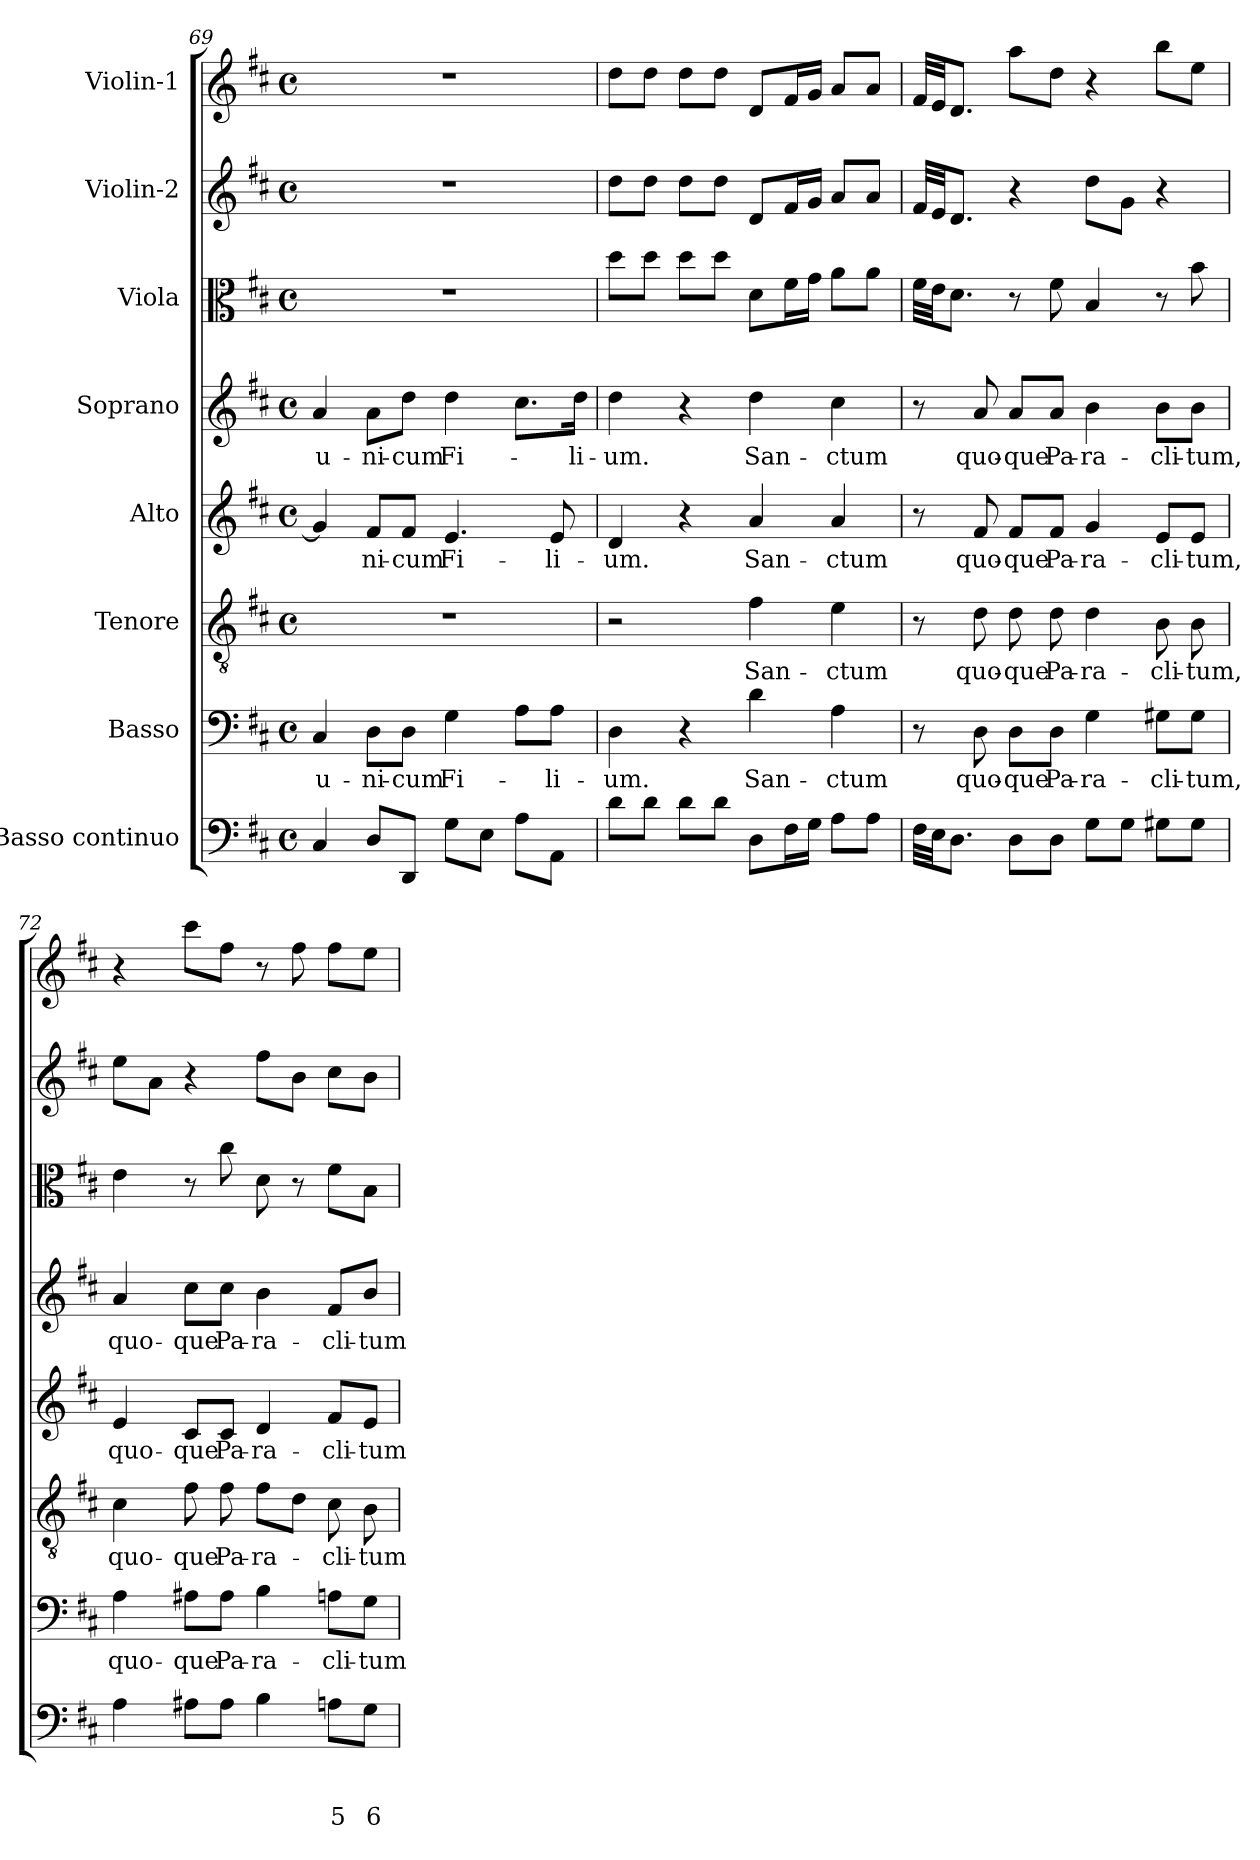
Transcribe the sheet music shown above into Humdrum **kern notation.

**kern	**text	**text	**text	**kern	**text	**kern	**text	**kern	**text	**kern	**text	**kern	**kern	**kern
*part8	*part8	*part8	*part8	*part7	*part7	*part6	*part6	*part5	*part5	*part4	*part4	*part3	*part2	*part1
*staff8	*staff8	*staff8	*staff8	*staff7	*staff7	*staff6	*staff6	*staff5	*staff5	*staff4	*staff4	*staff3	*staff2	*staff1
*I"Basso continuo	*	*	*	*I"Basso	*	*I"Tenore	*	*I"Alto	*	*I"Soprano	*	*I"Viola	*I"Violin-2	*I"Violin-1
!!LO:PB:g=z
*clefF4	*	*	*	*clefF4	*	*clefGv2	*	*clefG2	*	*clefG2	*	*clefC3	*clefG2	*clefG2
*k[f#c#]	*	*	*	*k[f#c#]	*	*k[f#c#]	*	*k[f#c#]	*	*k[f#c#]	*	*k[f#c#]	*k[f#c#]	*k[f#c#]
*D:	*	*	*	*D:	*	*D:	*	*D:	*	*D:	*	*D:	*D:	*D:
*M4/4	*	*	*	*M4/4	*	*M4/4	*	*M4/4	*	*M4/4	*	*M4/4	*M4/4	*M4/4
*met(c)	*	*	*	*met(c)	*	*met(c)	*	*met(c)	*	*met(c)	*	*met(c)	*met(c)	*met(c)
=69	=69	=69	=69	=69	=69	=69	=69	=69	=69	=69	=69	=69	=69	=69
!	!	!	!	!	!LO:LY:b	!	!	!	!	!	!LO:LY:b	!	!	!
4C#/	.	.	.	4C#/	u-	1r	.	4g/]	.	4a/	u-	1r	1r	1r
!	!	!	!	!	!LO:LY:b	!	!	!	!LO:LY:b	!	!LO:LY:b	!	!	!
8D/L	.	.	.	8D\L	-ni-	.	.	8f#/L	-ni-	8a\L	-ni-	.	.	.
!	!	!	!	!	!LO:LY:b	!	!	!	!LO:LY:b	!	!LO:LY:b	!	!	!
8DD/J	.	.	.	8D\J	-cum	.	.	8f#/J	-cum	8dd\J	-cum	.	.	.
!	!	!	!	!	!LO:LY:b	!	!	!	!LO:LY:b	!	!LO:LY:b	!	!	!
8G\L	.	.	.	4G\	Fi-	.	.	4.e/	Fi-	4dd\	Fi-	.	.	.
8E\J	.	.	.	.	.	.	.	.	.	.	.	.	.	.
8A\L	.	.	.	8A\L	.	.	.	.	.	8.cc#\L	.	.	.	.
!	!	!	!	!	!LO:LY:b	!	!	!	!LO:LY:b	!	!	!	!	!
8AA\J	.	.	.	8A\J	-li-	.	.	8e/	-li-	.	.	.	.	.
!	!	!	!	!	!	!	!	!	!	!	!LO:LY:b	!	!	!
.	.	.	.	.	.	.	.	.	.	16dd\Jk	-li-	.	.	.
=70	=70	=70	=70	=70	=70	=70	=70	=70	=70	=70	=70	=70	=70	=70
!	!	!	!	!	!LO:LY:b	!	!	!	!LO:LY:b	!	!LO:LY:b	!	!	!
8d\L	.	.	.	4D\	-um.	2r	.	4d/	-um.	4dd\	-um.	8dd\L	8dd\L	8dd\L
8d\J	.	.	.	.	.	.	.	.	.	.	.	8dd\J	8dd\J	8dd\J
8d\L	.	.	.	4r	.	.	.	4r	.	4r	.	8dd\L	8dd\L	8dd\L
8d\J	.	.	.	.	.	.	.	.	.	.	.	8dd\J	8dd\J	8dd\J
!	!	!	!	!	!LO:LY:b	!	!LO:LY:b	!	!LO:LY:b	!	!LO:LY:b	!	!	!
8D\L	.	.	.	4d\	San-	4f#\	San-	4a/	San-	4dd\	San-	8d\L	8d/L	8d/L
16F#\L	.	.	.	.	.	.	.	.	.	.	.	16f#\L	16f#/L	16f#/L
16G\JJ	.	.	.	.	.	.	.	.	.	.	.	16g\JJ	16g/JJ	16g/JJ
!	!	!	!	!	!LO:LY:b	!	!LO:LY:b	!	!LO:LY:b	!	!LO:LY:b	!	!	!
8A\L	.	.	.	4A\	-ctum	4e\	-ctum	4a/	-ctum	4cc#\	-ctum	8a\L	8a/L	8a/L
8A\J	.	.	.	.	.	.	.	.	.	.	.	8a\J	8a/J	8a/J
=71	=71	=71	=71	=71	=71	=71	=71	=71	=71	=71	=71	=71	=71	=71
32F#\LLL	.	.	.	8r	.	8r	.	8r	.	8r	.	32f#\LLL	32f#/LLL	32f#/LLL
32E\JJ	.	.	.	.	.	.	.	.	.	.	.	32e\JJ	32e/JJ	32e/JJ
8.D\J	.	.	.	.	.	.	.	.	.	.	.	8.d\J	8.d/J	8.d/J
!	!	!	!	!	!LO:LY:b	!	!LO:LY:b	!	!LO:LY:b	!	!LO:LY:b	!	!	!
.	.	.	.	8D\	quo-	8d\	quo-	8f#/	quo-	8a/	quo-	.	.	.
!	!	!	!	!	!LO:LY:b	!	!LO:LY:b	!	!LO:LY:b	!	!LO:LY:b	!	!	!
8D\L	.	.	.	8D\L	-que	8d\	-que	8f#/L	-que	8a/L	-que	8r	4r	8aa\L
!	!	!	!	!	!LO:LY:b	!	!LO:LY:b	!	!LO:LY:b	!	!LO:LY:b	!	!	!
8D\J	.	.	.	8D\J	Pa-	8d\	Pa-	8f#/J	Pa-	8a/J	Pa-	8f#\	.	8dd\J
!	!	!	!	!	!LO:LY:b	!	!LO:LY:b	!	!LO:LY:b	!	!LO:LY:b	!	!	!
8G\L	.	.	.	4G\	-ra-	4d\	-ra-	4g/	-ra-	4b\	-ra-	4B/	8dd\L	4r
8G\J	.	.	.	.	.	.	.	.	.	.	.	.	8g\J	.
!	!	!	!	!	!LO:LY:b	!	!LO:LY:b	!	!LO:LY:b	!	!LO:LY:b	!	!	!
8G#X\L	.	.	.	8G#X\L	-cli-	8B\	-cli-	8e/L	-cli-	8b\L	-cli-	8r	4r	8bb\L
!	!	!	!	!	!LO:LY:b	!	!LO:LY:b	!	!LO:LY:b	!	!LO:LY:b	!	!	!
8G#\J	.	.	.	8G#\J	-tum,	8B\	-tum,	8e/J	-tum,	8b\J	-tum,	8b\	.	8ee\J
=72	=72	=72	=72	=72	=72	=72	=72	=72	=72	=72	=72	=72	=72	=72
!	!	!	!	!	!LO:LY:b	!	!LO:LY:b	!	!LO:LY:b	!	!LO:LY:b	!	!	!
4A\	.	.	.	4A\	quo-	4c#\	quo-	4e/	quo-	4a/	quo-	4e\	8ee\L	4r
.	.	.	.	.	.	.	.	.	.	.	.	.	8a\J	.
!	!	!	!	!	!LO:LY:b	!	!LO:LY:b	!	!LO:LY:b	!	!LO:LY:b	!	!	!
8A#X\L	.	.	.	8A#X\L	-que	8f#\	-que	8c#/L	-que	8cc#\L	-que	8r	4r	8ccc#\L
!	!	!	!	!	!LO:LY:b	!	!LO:LY:b	!	!LO:LY:b	!	!LO:LY:b	!	!	!
8A#\J	.	.	.	8A#\J	Pa-	8f#\	Pa-	8c#/J	Pa-	8cc#\J	Pa-	8cc#\	.	8ff#\J
!	!	!	!	!	!LO:LY:b	!	!LO:LY:b	!	!LO:LY:b	!	!LO:LY:b	!	!	!
4B\	.	.	.	4B\	-ra-	8f#\L	-ra-	4d/	-ra-	4b\	-ra-	8d\	8ff#\L	8r
.	.	.	.	.	.	8d\J	.	.	.	.	.	8r	8b\J	8ff#\
!	!	!	!LO:LY:b	!	!LO:LY:b	!	!LO:LY:b	!	!LO:LY:b	!	!LO:LY:b	!	!	!
8An\L	.	.	5	8An\L	-cli-	8c#\	-cli-	8f#/L	-cli-	8f#/L	-cli-	8f#\L	8cc#\L	8ff#\L
!	!	!	!LO:LY:b	!	!LO:LY:b	!	!LO:LY:b	!	!LO:LY:b	!	!LO:LY:b	!	!	!
8G\J	.	.	6	8G\J	-tum	8B\	-tum	8e/J	-tum	8b/J	-tum	8B\J	8b\J	8ee\J
=	=	=	=	=	=	=	=	=	=	=	=	=	=	=
*-	*-	*-	*-	*-	*-	*-	*-	*-	*-	*-	*-	*-	*-	*-
